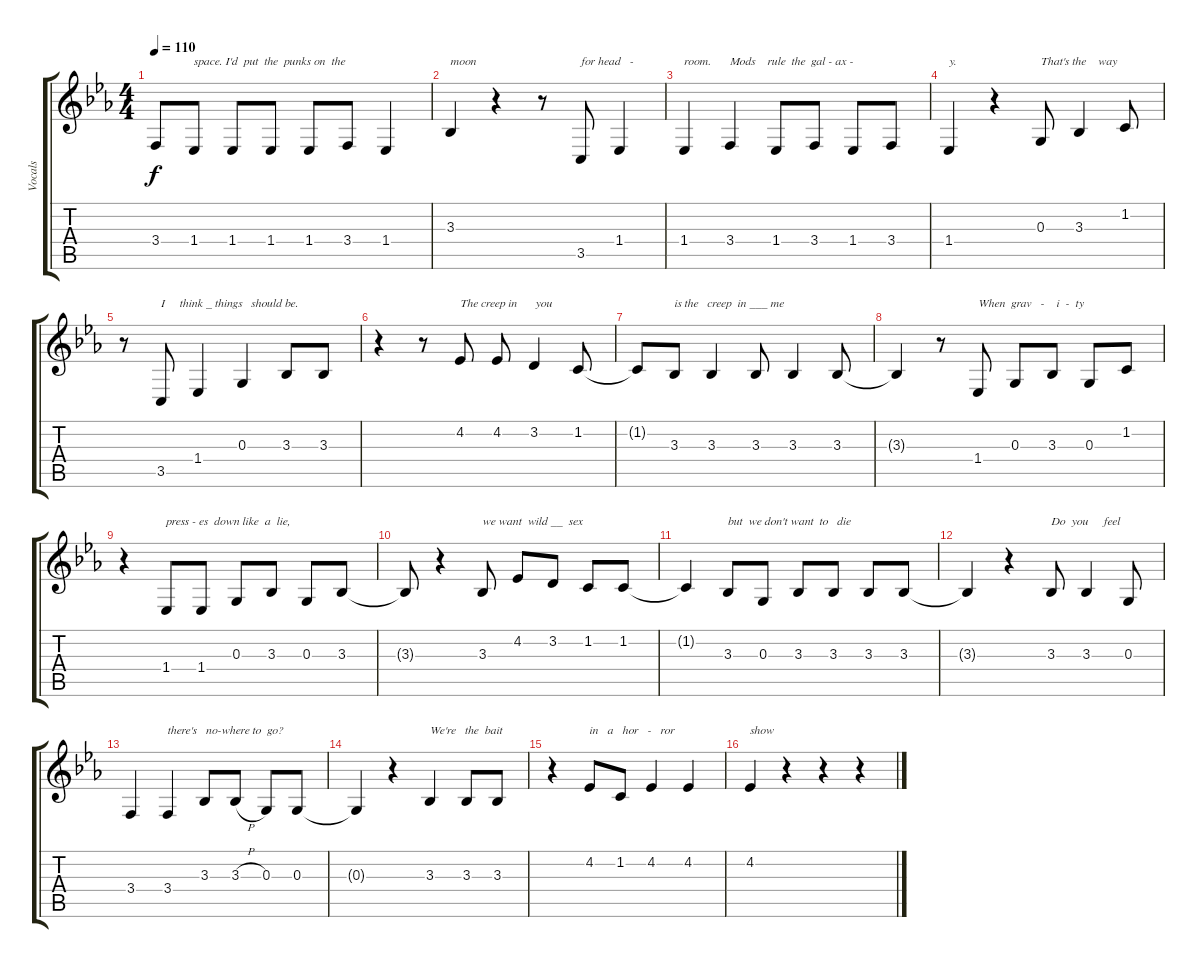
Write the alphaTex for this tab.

\track ("Vocals" "Vocals") {instrument violin}
\staff {score tabs}
\tuning (E4 B3 G3 D3 A2 E2) {hide}
\ts (4 4)
\tempo 110
\clef g2
\ks eb
3.4{t}.8{dy f} 1.4.8{txt "space. I'd  put  the  punks on  the"} 1.4.8 1.4.8 1.4.8 3.4.8 1.4.4 |
3.3.4{txt "moon"} r.4 r.8 3.5.8{txt "for head   -"} 1.4.4 |
1.4.4{txt "room."} 3.4.4{txt "Mods    rule  the  gal - ax -"} 1.4.8 3.4.8 1.4.8 3.4.8 |
1.4.4{txt "y."} r.4 0.3.8{txt "That's the    way"} 3.3.4 1.2.8 |
r.8 3.5.8{txt "I     think _ things   should be."} 1.4.4 0.3.4 3.3.8 3.3.8 |
r.4 r.8 4.2.8{txt "The creep in      you"} 4.2.8 3.2.4 1.2.8 |
1.2{t}.8 3.3.8{txt "is the   creep  in ___ me"} 3.3.4 3.3.8 3.3.4 3.3.8 |
3.3{t}.4 r.8 1.4.8{txt "When  grav   -    i  -  ty"} 0.3.8 3.3.8 0.3.8 1.2.8 |
r.4 1.4.8{txt "press - es  down like  a  lie,"} 1.4.8 0.3.8 3.3.8 0.3.8 3.3.8 |
3.3{t}.8 r.4 3.3.8{txt "we want  wild __  sex"} 4.2.8 3.2.8 1.2.8 1.2.8 |
1.2{t}.4 3.3.8{txt "but  we don't want  to   die"} 0.3.8 3.3.8 3.3.8 3.3.8 3.3.8 |
3.3{t}.4 r.4 3.3.8{txt "Do  you     feel"} 3.3.4 0.3.8 |
3.4.4 3.4.4{txt "there's   no-where to  go?"} 3.3.8 3.3{h}.8 0.3.8 0.3.8 |
0.3{t}.4 r.4 3.3.4{txt "We're   the  bait "} 3.3.8 3.3.8 |
r.4 4.2.8{txt "in   a   hor   -   ror"} 1.2.8 4.2.4 4.2.4 |
4.2.4{txt "show"} r.4 r.4 r.4
